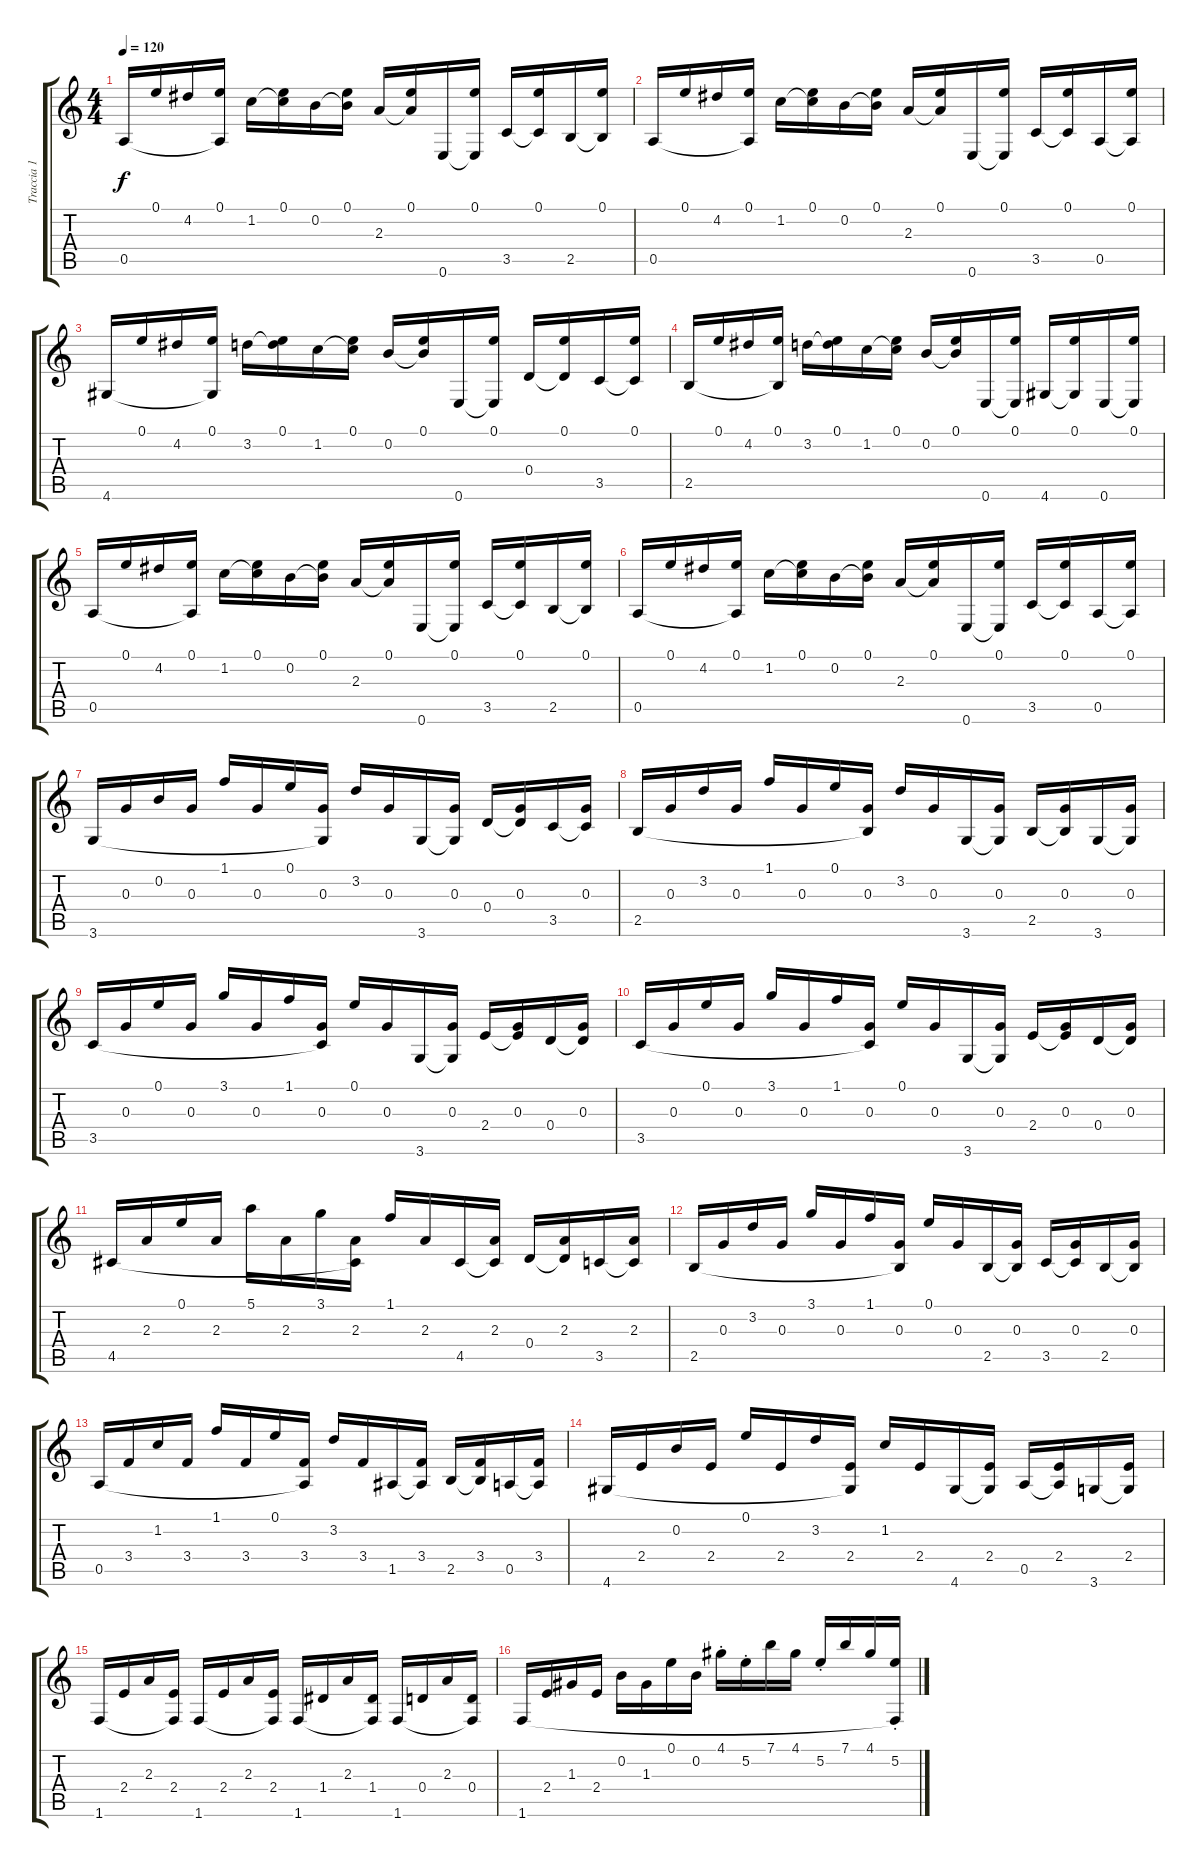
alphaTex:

\track ("Traccia 1" "Traccia 1") {instrument acousticguitarnylon}
\staff {score tabs}
\tuning (E4 B3 G3 D3 A2 E2) {hide}
\ts (4 4)
\tempo 120
\clef g2
\ks c
0.5.16{dy f instrument acousticguitarnylon} 0.1.16 4.2.16 (0.1 0.5{t}).16 1.2.16 (0.1 1.2{t}).16 0.2.16 (0.1 0.2{t}).16 2.3.16 (0.1 2.3{t}).16 0.6.16 (0.1 0.6{t}).16 3.5.16 (0.1 3.5{t}).16 2.5.16 (0.1 2.5{t}).16 |
0.5.16 0.1.16 4.2.16 (0.1 0.5{t}).16 1.2.16 (0.1 1.2{t}).16 0.2.16 (0.1 0.2{t}).16 2.3.16 (0.1 2.3{t}).16 0.6.16 (0.1 0.6{t}).16 3.5.16 (0.1 3.5{t}).16 0.5.16 (0.1 0.5{t}).16 |
4.6.16 0.1.16 4.2.16 (0.1 4.6{t}).16 3.2.16 (0.1 3.2{t}).16 1.2.16 (0.1 1.2{t}).16 0.2.16 (0.1 0.2{t}).16 0.6.16 (0.1 0.6{t}).16 0.4.16 (0.1 0.4{t}).16 3.5.16 (0.1 3.5{t}).16 |
2.5.16 0.1.16 4.2.16 (0.1 2.5{t}).16 3.2.16 (0.1 3.2{t}).16 1.2.16 (0.1 1.2{t}).16 0.2.16 (0.1 0.2{t}).16 0.6.16 (0.1 0.6{t}).16 4.6.16 (0.1 4.6{t}).16 0.6.16 (0.1 0.6{t}).16 |
0.5.16 0.1.16 4.2.16 (0.1 0.5{t}).16 1.2.16 (0.1 1.2{t}).16 0.2.16 (0.1 0.2{t}).16 2.3.16 (0.1 2.3{t}).16 0.6.16 (0.1 0.6{t}).16 3.5.16 (0.1 3.5{t}).16 2.5.16 (0.1 2.5{t}).16 |
0.5.16 0.1.16 4.2.16 (0.1 0.5{t}).16 1.2.16 (0.1 1.2{t}).16 0.2.16 (0.1 0.2{t}).16 2.3.16 (0.1 2.3{t}).16 0.6.16 (0.1 0.6{t}).16 3.5.16 (0.1 3.5{t}).16 0.5.16 (0.1 0.5{t}).16 |
3.6.16 0.3.16 0.2.16 0.3.16 1.1.16 0.3.16 0.1.16 (0.3 3.6{t}).16 3.2.16 0.3.16 3.6.16 (0.3 3.6{t}).16 0.4.16 (0.3 0.4{t}).16 3.5.16 (0.3 3.5{t}).16 |
2.5.16 0.3.16 3.2.16 0.3.16 1.1.16 0.3.16 0.1.16 (0.3 2.5{t}).16 3.2.16 0.3.16 3.6.16 (0.3 3.6{t}).16 2.5.16 (0.3 2.5{t}).16 3.6.16 (0.3 3.6{t}).16 |
3.5.16 0.3.16 0.1.16 0.3.16 3.1.16 0.3.16 1.1.16 (0.3 3.5{t}).16 0.1.16 0.3.16 3.6.16 (0.3 3.6{t}).16 2.4.16 (0.3 2.4{t}).16 0.4.16 (0.3 0.4{t}).16 |
3.5.16 0.3.16 0.1.16 0.3.16 3.1.16 0.3.16 1.1.16 (0.3 3.5{t}).16 0.1.16 0.3.16 3.6.16 (0.3 3.6{t}).16 2.4.16 (0.3 2.4{t}).16 0.4.16 (0.3 0.4{t}).16 |
4.5.16 2.3.16 0.1.16 2.3.16 5.1.16 2.3.16 3.1.16 (2.3 4.5{t}).16 1.1.16 2.3.16 4.5.16 (2.3 4.5{t}).16 0.4.16 (2.3 0.4{t}).16 3.5.16 (2.3 3.5{t}).16 |
2.5.16 0.3.16 3.2.16 0.3.16 3.1.16 0.3.16 1.1.16 (0.3 2.5{t}).16 0.1.16 0.3.16 2.5.16 (0.3 2.5{t}).16 3.5.16 (0.3 3.5{t}).16 2.5.16 (0.3 2.5{t}).16 |
0.5.16 3.4.16 1.2.16 3.4.16 1.1.16 3.4.16 0.1.16 (3.4 0.5{t}).16 3.2.16 3.4.16 1.5.16 (3.4 1.5{t}).16 2.5.16 (3.4 2.5{t}).16 0.5.16 (3.4 0.5{t}).16 |
4.6.16 2.4.16 0.2.16 2.4.16 0.1.16 2.4.16 3.2.16 (2.4 4.6{t}).16 1.2.16 2.4.16 4.6.16 (2.4 4.6{t}).16 0.5.16 (2.4 0.5{t}).16 3.6.16 (2.4 3.6{t}).16 |
1.6.16 2.4.16 2.3.16 (2.4 1.6{t}).16 1.6.16 2.4.16 2.3.16 (2.4 1.6{t}).16 1.6.16 1.4.16 2.3.16 (1.4 1.6{t}).16 1.6.16 0.4.16 2.3.16 (0.4 1.6{t}).16 |
1.6.16 2.4.16 1.3.16 2.4.16 0.2.16 1.3.16 0.1.16 0.2.16 4.1{st}.16 5.2{st}.16 7.1.16 4.1.16 5.2{st}.16 7.1.16 4.1.16 (5.2{st} 1.6{t}).16
